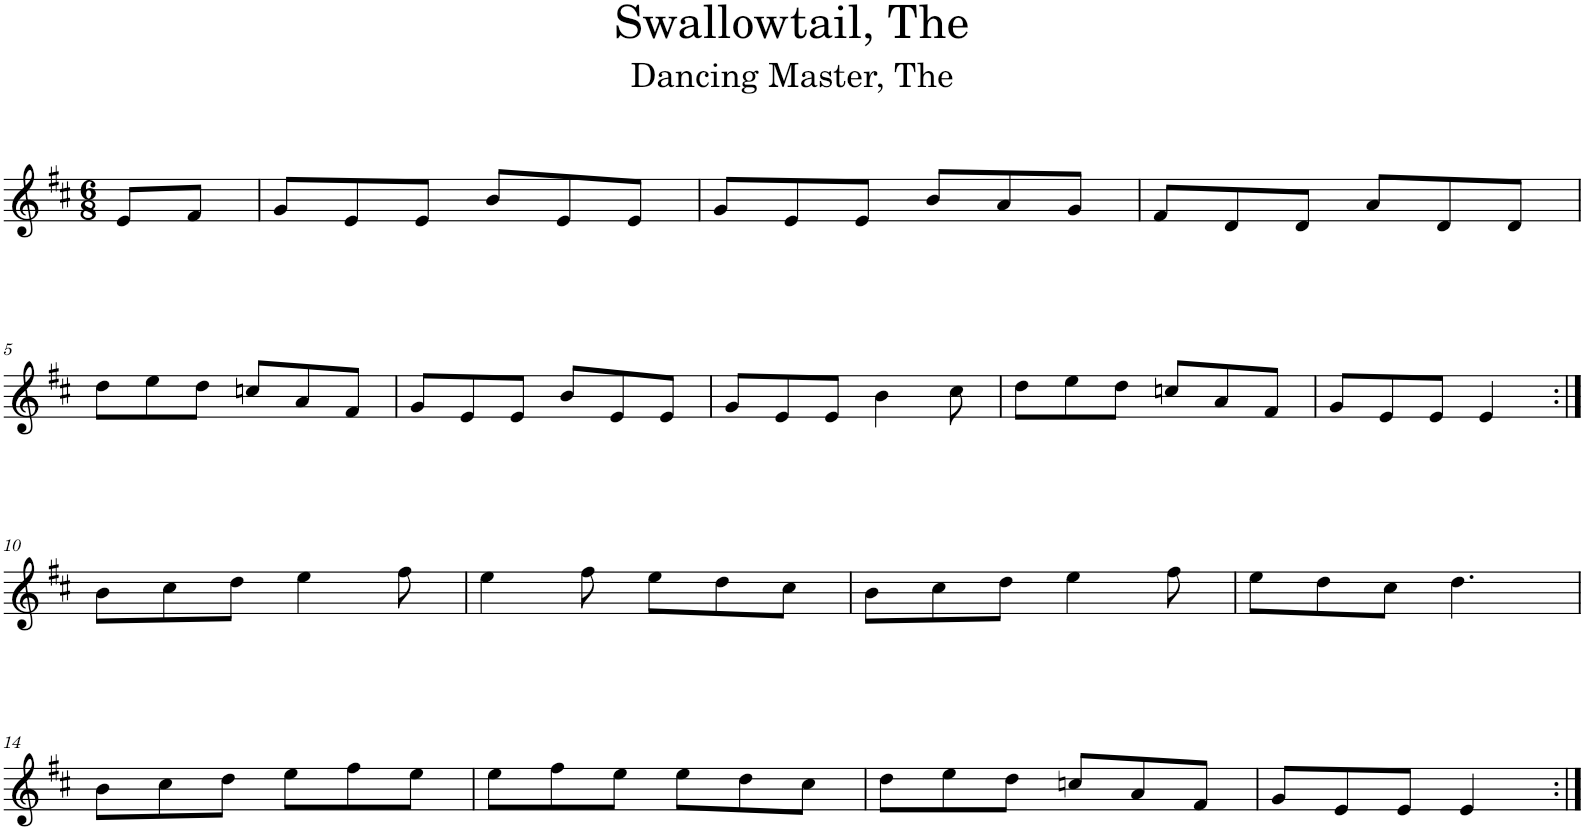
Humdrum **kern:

**kern
*part1
*staff1
*I"Piano
*I'Pno
*clefG2
*k[f#c#]
*E:dor
*M6/8
=1
8e/L
8f#/J
=2
8g/L
8e/
8e/J
8b/L
8e/
8e/J
=3
8g/L
8e/
8e/J
8b/L
8a/
8g/J
=4
8f#/L
8d/
8d/J
8a/L
8d/
8d/J
!!LO:LB:g=z
=5
8dd\L
8ee\
8dd\J
8ccn/L
8a/
8f#/J
=6
8g/L
8e/
8e/J
8b/L
8e/
8e/J
=7
8g/L
8e/
8e/J
4b\
8cc#\
=8
8dd\L
8ee\
8dd\J
8ccn/L
8a/
8f#/J
=9
8g/L
8e/
8e/J
4e/
!!LO:LB:g=z
=10:|!
8b\L
8cc#\
8dd\J
4ee\
8ff#\
=11
4ee\
8ff#\
8ee\L
8dd\
8cc#\J
=12
8b\L
8cc#\
8dd\J
4ee\
8ff#\
=13
8ee\L
8dd\
8cc#\J
4.dd\
!!LO:LB:g=z
=14
8b\L
8cc#\
8dd\J
8ee\L
8ff#\
8ee\J
=15
8ee\L
8ff#\
8ee\J
8ee\L
8dd\
8cc#\J
=16
8dd\L
8ee\
8dd\J
8ccn/L
8a/
8f#/J
=17
8g/L
8e/
8e/J
4e/
=:|!
*-
